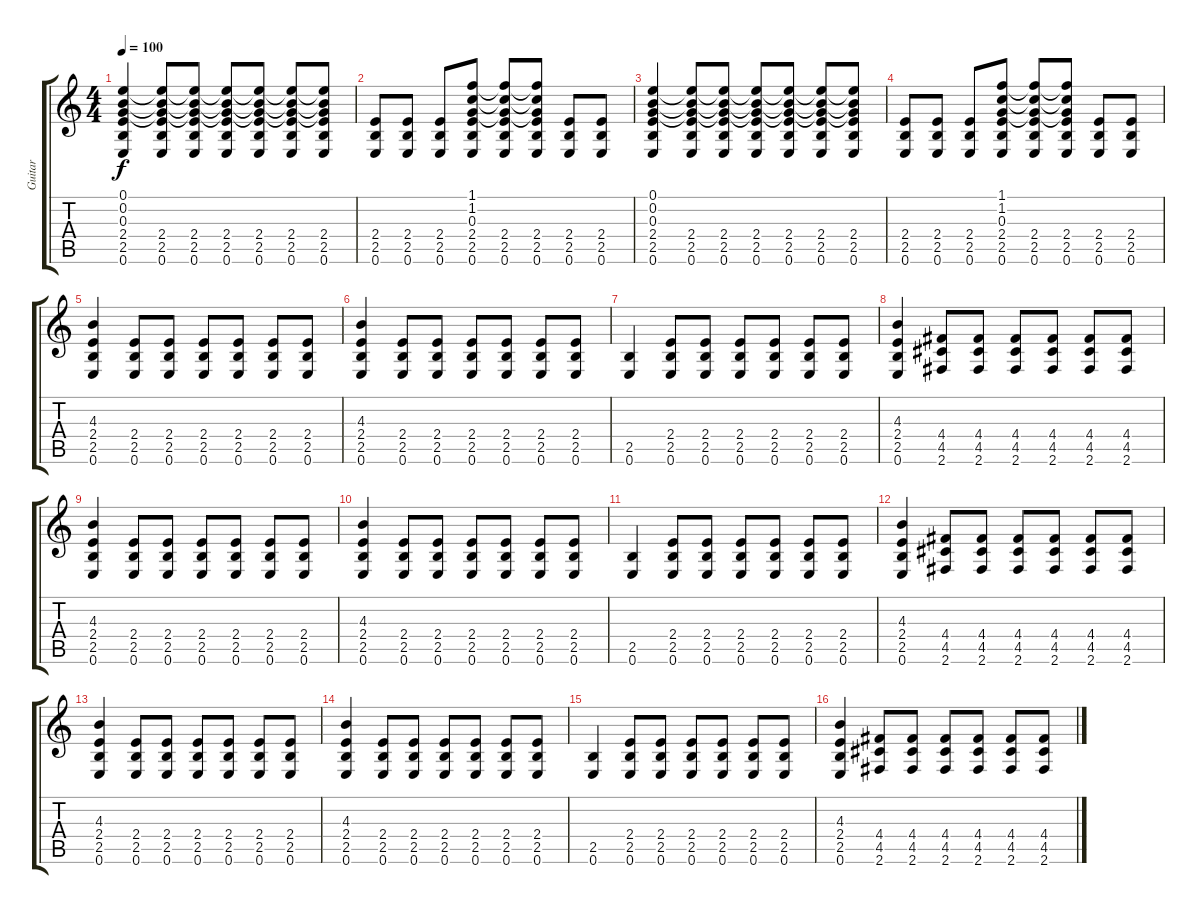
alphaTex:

\track ("Guitar" "Guitar") {instrument distortionguitar}
\staff {score tabs}
\tuning (E4 B3 G3 D3 A2 E2) {hide}
\ts (4 4)
\tempo 100
\clef g2
\ks c
(0.1 0.2 0.3 2.4 2.5 0.6).4{dy f} (0.1{t} 0.2{t} 0.3{t} 2.4 2.5 0.6).8 (0.1{t} 0.2{t} 0.3{t} 2.4 2.5 0.6).8 (0.1{t} 0.2{t} 0.3{t} 2.4 2.5 0.6).8 (0.1{t} 0.2{t} 0.3{t} 2.4 2.5 0.6).8 (0.1{t} 0.2{t} 0.3{t} 2.4 2.5 0.6).8 (0.1{t} 0.2{t} 0.3{t} 2.4 2.5 0.6).8 |
(2.4 2.5 0.6).8 (2.4 2.5 0.6).8 (2.4 2.5 0.6).8 (1.1 1.2 0.3 2.4 2.5 0.6).8 (1.1{t} 1.2{t} 0.3{t} 2.4 2.5 0.6).8 (1.1{t} 1.2{t} 0.3{t} 2.4 2.5 0.6).8 (2.4 2.5 0.6).8 (2.4 2.5 0.6).8 |
(0.1 0.2 0.3 2.4 2.5 0.6).4 (0.1{t} 0.2{t} 0.3{t} 2.4 2.5 0.6).8 (0.1{t} 0.2{t} 0.3{t} 2.4 2.5 0.6).8 (0.1{t} 0.2{t} 0.3{t} 2.4 2.5 0.6).8 (0.1{t} 0.2{t} 0.3{t} 2.4 2.5 0.6).8 (0.1{t} 0.2{t} 0.3{t} 2.4 2.5 0.6).8 (0.1{t} 0.2{t} 0.3{t} 2.4 2.5 0.6).8 |
(2.4 2.5 0.6).8 (2.4 2.5 0.6).8 (2.4 2.5 0.6).8 (1.1 1.2 0.3 2.4 2.5 0.6).8 (1.1{t} 1.2{t} 0.3{t} 2.4 2.5 0.6).8 (1.1{t} 1.2{t} 0.3{t} 2.4 2.5 0.6).8 (2.4 2.5 0.6).8 (2.4 2.5 0.6).8 |
(4.3 2.4 2.5 0.6).4 (2.4 2.5 0.6).8 (2.4 2.5 0.6).8 (2.4 2.5 0.6).8 (2.4 2.5 0.6).8 (2.4 2.5 0.6).8 (2.4 2.5 0.6).8 |
(4.3 2.4 2.5 0.6).4 (2.4 2.5 0.6).8 (2.4 2.5 0.6).8 (2.4 2.5 0.6).8 (2.4 2.5 0.6).8 (2.4 2.5 0.6).8 (2.4 2.5 0.6).8 |
(2.5 0.6).4 (2.4 2.5 0.6).8 (2.4 2.5 0.6).8 (2.4 2.5 0.6).8 (2.4 2.5 0.6).8 (2.4 2.5 0.6).8 (2.4 2.5 0.6).8 |
(4.3 2.4 2.5 0.6).4 (4.4 4.5 2.6).8 (4.4 4.5 2.6).8 (4.4 4.5 2.6).8 (4.4 4.5 2.6).8 (4.4 4.5 2.6).8 (4.4 4.5 2.6).8 |
(4.3 2.4 2.5 0.6).4 (2.4 2.5 0.6).8 (2.4 2.5 0.6).8 (2.4 2.5 0.6).8 (2.4 2.5 0.6).8 (2.4 2.5 0.6).8 (2.4 2.5 0.6).8 |
(4.3 2.4 2.5 0.6).4 (2.4 2.5 0.6).8 (2.4 2.5 0.6).8 (2.4 2.5 0.6).8 (2.4 2.5 0.6).8 (2.4 2.5 0.6).8 (2.4 2.5 0.6).8 |
(2.5 0.6).4 (2.4 2.5 0.6).8 (2.4 2.5 0.6).8 (2.4 2.5 0.6).8 (2.4 2.5 0.6).8 (2.4 2.5 0.6).8 (2.4 2.5 0.6).8 |
(4.3 2.4 2.5 0.6).4 (4.4 4.5 2.6).8 (4.4 4.5 2.6).8 (4.4 4.5 2.6).8 (4.4 4.5 2.6).8 (4.4 4.5 2.6).8 (4.4 4.5 2.6).8 |
(4.3 2.4 2.5 0.6).4 (2.4 2.5 0.6).8 (2.4 2.5 0.6).8 (2.4 2.5 0.6).8 (2.4 2.5 0.6).8 (2.4 2.5 0.6).8 (2.4 2.5 0.6).8 |
(4.3 2.4 2.5 0.6).4 (2.4 2.5 0.6).8 (2.4 2.5 0.6).8 (2.4 2.5 0.6).8 (2.4 2.5 0.6).8 (2.4 2.5 0.6).8 (2.4 2.5 0.6).8 |
(2.5 0.6).4 (2.4 2.5 0.6).8 (2.4 2.5 0.6).8 (2.4 2.5 0.6).8 (2.4 2.5 0.6).8 (2.4 2.5 0.6).8 (2.4 2.5 0.6).8 |
(4.3 2.4 2.5 0.6).4 (4.4 4.5 2.6).8 (4.4 4.5 2.6).8 (4.4 4.5 2.6).8 (4.4 4.5 2.6).8 (4.4 4.5 2.6).8 (4.4 4.5 2.6).8
